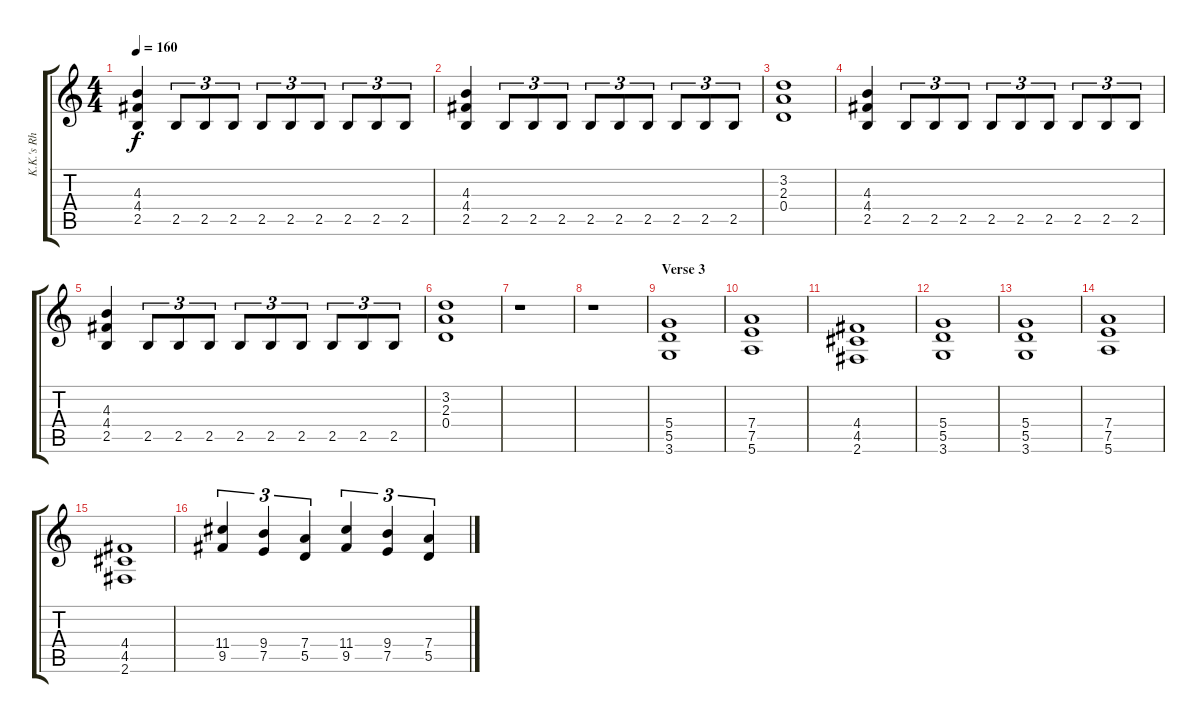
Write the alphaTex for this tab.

\track (" K.K.'s Rhythm" " K.K.'s Rh") {instrument distortionguitar}
\staff {score tabs}
\tuning (E4 B3 G3 D3 A2 E2) {hide}
\ts (4 4)
\tempo 160
\clef g2
\ks c
(4.3 4.4 2.5).4{dy f} 2.5.8{tu (3 2)} 2.5.8{tu (3 2)} 2.5.8{tu (3 2)} 2.5.8{tu (3 2)} 2.5.8{tu (3 2)} 2.5.8{tu (3 2)} 2.5.8{tu (3 2)} 2.5.8{tu (3 2)} 2.5.8{tu (3 2)} |
(4.3 4.4 2.5).4 2.5.8{tu (3 2)} 2.5.8{tu (3 2)} 2.5.8{tu (3 2)} 2.5.8{tu (3 2)} 2.5.8{tu (3 2)} 2.5.8{tu (3 2)} 2.5.8{tu (3 2)} 2.5.8{tu (3 2)} 2.5.8{tu (3 2)} |
(3.2 2.3 0.4).1 |
(4.3 4.4 2.5).4 2.5.8{tu (3 2)} 2.5.8{tu (3 2)} 2.5.8{tu (3 2)} 2.5.8{tu (3 2)} 2.5.8{tu (3 2)} 2.5.8{tu (3 2)} 2.5.8{tu (3 2)} 2.5.8{tu (3 2)} 2.5.8{tu (3 2)} |
(4.3 4.4 2.5).4 2.5.8{tu (3 2)} 2.5.8{tu (3 2)} 2.5.8{tu (3 2)} 2.5.8{tu (3 2)} 2.5.8{tu (3 2)} 2.5.8{tu (3 2)} 2.5.8{tu (3 2)} 2.5.8{tu (3 2)} 2.5.8{tu (3 2)} |
(3.2 2.3 0.4).1 |
r.1 |
r.1 |
\section ("" "Verse 3")
(5.4 5.5 3.6).1 |
(7.4 7.5 5.6).1 |
(4.4 4.5 2.6).1 |
(5.4 5.5 3.6).1 |
(5.4 5.5 3.6).1 |
(7.4 7.5 5.6).1 |
(4.4 4.5 2.6).1 |
(11.4 9.5).4{tu (3 2)} (9.4 7.5).4{tu (3 2)} (7.4 5.5).4{tu (3 2)} (11.4 9.5).4{tu (3 2)} (9.4 7.5).4{tu (3 2)} (7.4 5.5).4{tu (3 2)}
